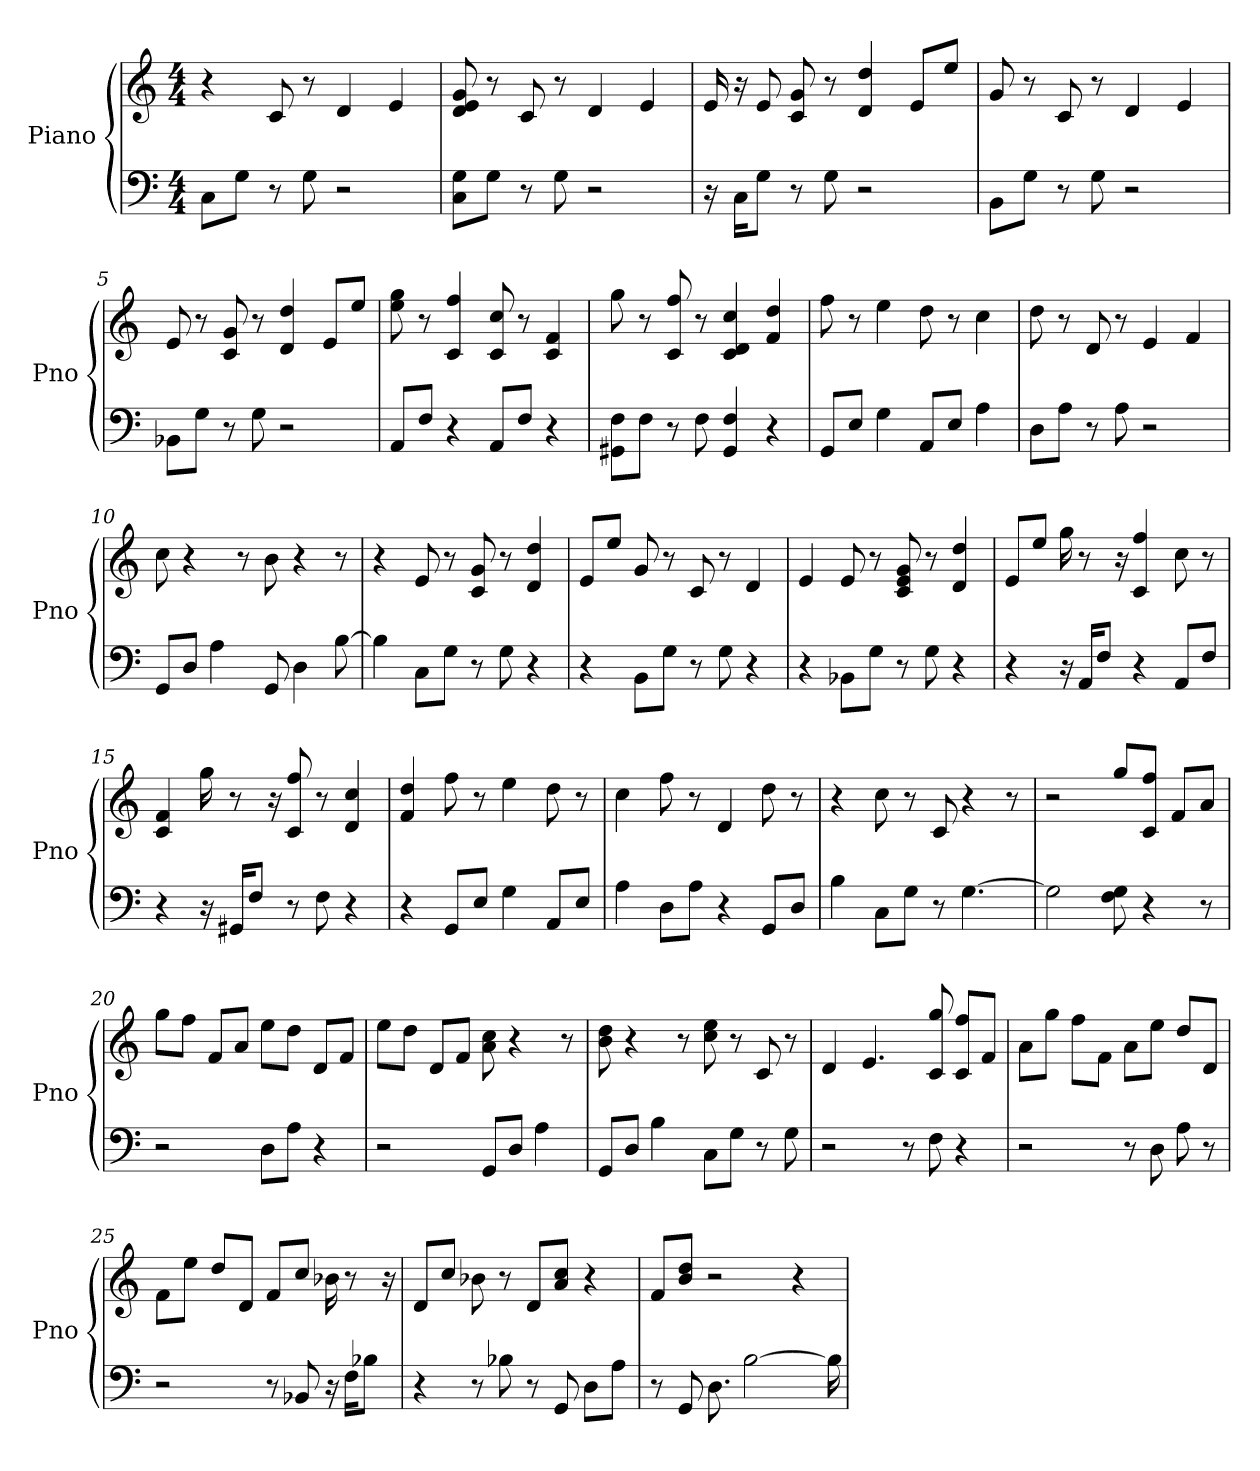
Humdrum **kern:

**kern	**kern
*part1	*part1
*staff2	*staff1
*I"Piano	*
*I'Pno	*
*clefF4	*clefG2
*k[]	*k[]
*C:	*C:
*M4/4	*M4/4
*MM94	*MM94
=1	=1
8C\L	4r
8G\J	.
8r	8c
8G	8r
2r	4d
.	4e
=2	=2
8G\ 8C\L	8e 8d 8g
8G\J	8r
8r	8c
8G	8r
2r	4d
.	4e
=3	=3
16r	16e
16C\KL	16r
8G\J	8e
8r	8g 8c
8G	8r
2r	4dd 4d
.	8e/L
.	8ee/J
=4	=4
8BB\L	8g
8G\J	8r
8r	8c
8G	8r
2r	4d
.	4e
=5	=5
8BB-\L	8e
8G\J	8r
8r	8g 8c
8G	8r
2r	4dd 4d
.	8e/L
.	8ee/J
=6	=6
8AA/L	8gg 8ee
8F/J	8r
4r	4ff 4c
8AA/L	8cc 8c
8F/J	8r
4r	4f 4c
=7	=7
8F\ 8GG#\L	8gg
8F\J	8r
8r	8ff 8c
8F	8r
4F 4GG#	4cc 4d 4c
4r	4dd 4f
=8	=8
8GG/L	8ff
8E/J	8r
4G	4ee
8AA/L	8dd
8E/J	8r
4A	4cc
=9	=9
8D\L	8dd
8A\J	8r
8r	8d
8A	8r
2r	4e
.	4f
=10	=10
8GG/L	8cc
8D/J	4r
4A	.
.	8r
8GG	8b
4D	4r
[8B	8r
=11	=11
4B]	4r
8C\L	8e
8G\J	8r
8r	8g 8c
8G	8r
4r	4dd 4d
=12	=12
4r	8e/L
.	8ee/J
8BB\L	8g
8G\J	8r
8r	8c
8G	8r
4r	4d
=13	=13
4r	4e
8BB-\L	8e
8G\J	8r
8r	8e 8c 8g
8G	8r
4r	4dd 4d
=14	=14
4r	8e/L
.	8ee/J
16r	16gg
16AA/KL	8r
8F/J	.
.	16r
4r	4ff 4c
8AA/L	8cc
8F/J	8r
=15	=15
4r	4c 4f
16r	16gg
16GG#/KL	8r
8F/J	.
.	16r
8r	8ff 8c
8F	8r
4r	4cc 4d
=16	=16
4r	4dd 4f
8GG/L	8ff
8E/J	8r
4G	4ee
8AA/L	8dd
8E/J	8r
=17	=17
4A	4cc
8D\L	8ff
8A\J	8r
4r	4d
8GG/L	8dd
8D/J	8r
=18	=18
4B	4r
8C\L	8cc
8G\J	8r
8r	8c
[4.G	4r
.	8r
=19	=19
2G]	2r
8G 8F	8gg/L
4r	8ff/ 8c/J
.	8f/L
8r	8a/J
=20	=20
2r	8gg\L
.	8ff\J
.	8f/L
.	8a/J
8D\L	8ee\L
8A\J	8dd\J
4r	8d/L
.	8f/J
=21	=21
2r	8ee\L
.	8dd\J
.	8d/L
.	8f/J
8GG/L	8cc 8a
8D/J	4r
4A	.
.	8r
=22	=22
8GG/L	8b 8dd
8D/J	4r
4B	.
.	8r
8C\L	8ee 8cc
8G\J	8r
8r	8c
8G	8r
=23	=23
2r	4d
.	4.e
8r	.
8F	8gg 8c
4r	8c/ 8ff/L
.	8f/J
=24	=24
2r	8a\L
.	8gg\J
.	8ff\L
.	8f\J
8r	8a\L
8D	8ee\J
8A	8dd/L
8r	8d/J
=25	=25
2r	8f\L
.	8ee\J
.	8dd/L
.	8d/J
8r	8f/L
8BB-	8cc/J
16r	16b-
16F\KL	8r
8B-\J	.
.	16r
=26	=26
4r	8d/L
.	8cc/J
8r	8b-
8B-	8r
8r	8d/L
8GG	8a/ 8cc/J
8D\L	4r
8A\J	.
=27	=27
8r	8f/L
8GG	8b/ 8dd/J
8.D	2r
[2B	.
.	4r
16B]	.
=	=
*-	*-
